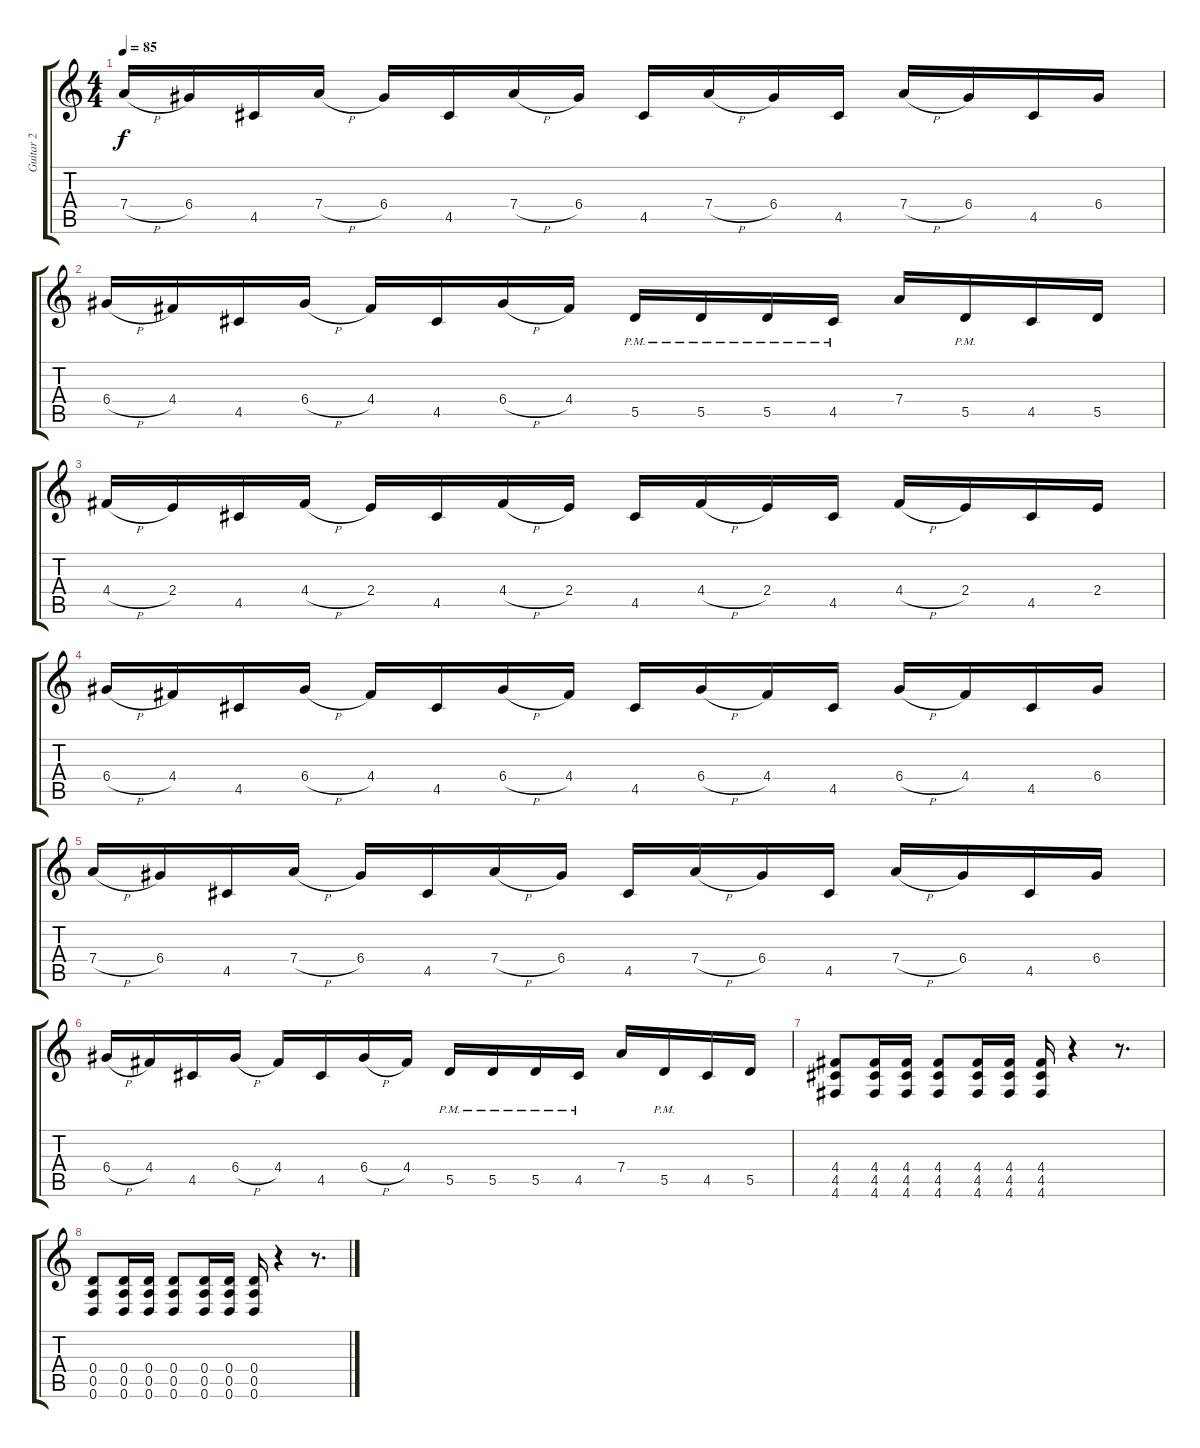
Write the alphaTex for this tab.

\track ("Guitar 2" "Guitar 2") {instrument distortionguitar}
\staff {score tabs}
\tuning (E4 B3 G3 D3 A2 D2) {hide}
\ts (4 4)
\tempo 85
\clef g2
\ks c
7.4{h}.16{dy f} 6.4.16 4.5.16 7.4{h}.16 6.4.16 4.5.16 7.4{h}.16 6.4.16 4.5.16 7.4{h}.16 6.4.16 4.5.16 7.4{h}.16 6.4.16 4.5.16 6.4.16 |
6.4{h}.16 4.4.16 4.5.16 6.4{h}.16 4.4.16 4.5.16 6.4{h}.16 4.4.16 5.5{pm}.16 5.5{pm}.16 5.5{pm}.16 4.5{pm}.16 7.4.16 5.5{pm}.16 4.5.16 5.5.16 |
4.4{h}.16{volume 14 instrument distortionguitar} 2.4.16 4.5.16 4.4{h}.16 2.4.16 4.5.16 4.4{h}.16 2.4.16 4.5.16 4.4{h}.16 2.4.16 4.5.16 4.4{h}.16 2.4.16 4.5.16 2.4.16 |
6.4{h}.16 4.4.16 4.5.16 6.4{h}.16 4.4.16 4.5.16 6.4{h}.16 4.4.16 4.5.16 6.4{h}.16 4.4.16 4.5.16 6.4{h}.16 4.4.16 4.5.16 6.4.16 |
7.4{h}.16 6.4.16 4.5.16 7.4{h}.16 6.4.16 4.5.16 7.4{h}.16 6.4.16 4.5.16 7.4{h}.16 6.4.16 4.5.16 7.4{h}.16 6.4.16 4.5.16 6.4.16 |
6.4{h}.16 4.4.16 4.5.16 6.4{h}.16 4.4.16 4.5.16 6.4{h}.16 4.4.16 5.5{pm}.16 5.5{pm}.16 5.5{pm}.16 4.5{pm}.16 7.4.16 5.5{pm}.16 4.5.16 5.5.16 |
(4.4 4.5 4.6).8{volume 11} (4.4 4.5 4.6).16 (4.4 4.5 4.6).16 (4.4 4.5 4.6).8 (4.4 4.5 4.6).16 (4.4 4.5 4.6).16 (4.4 4.5 4.6).16 r.4 r.8{d} |
(0.4 0.5 0.6).8 (0.4 0.5 0.6).16 (0.4 0.5 0.6).16 (0.4 0.5 0.6).8 (0.4 0.5 0.6).16 (0.4 0.5 0.6).16 (0.4 0.5 0.6).16 r.4 r.8{d}
